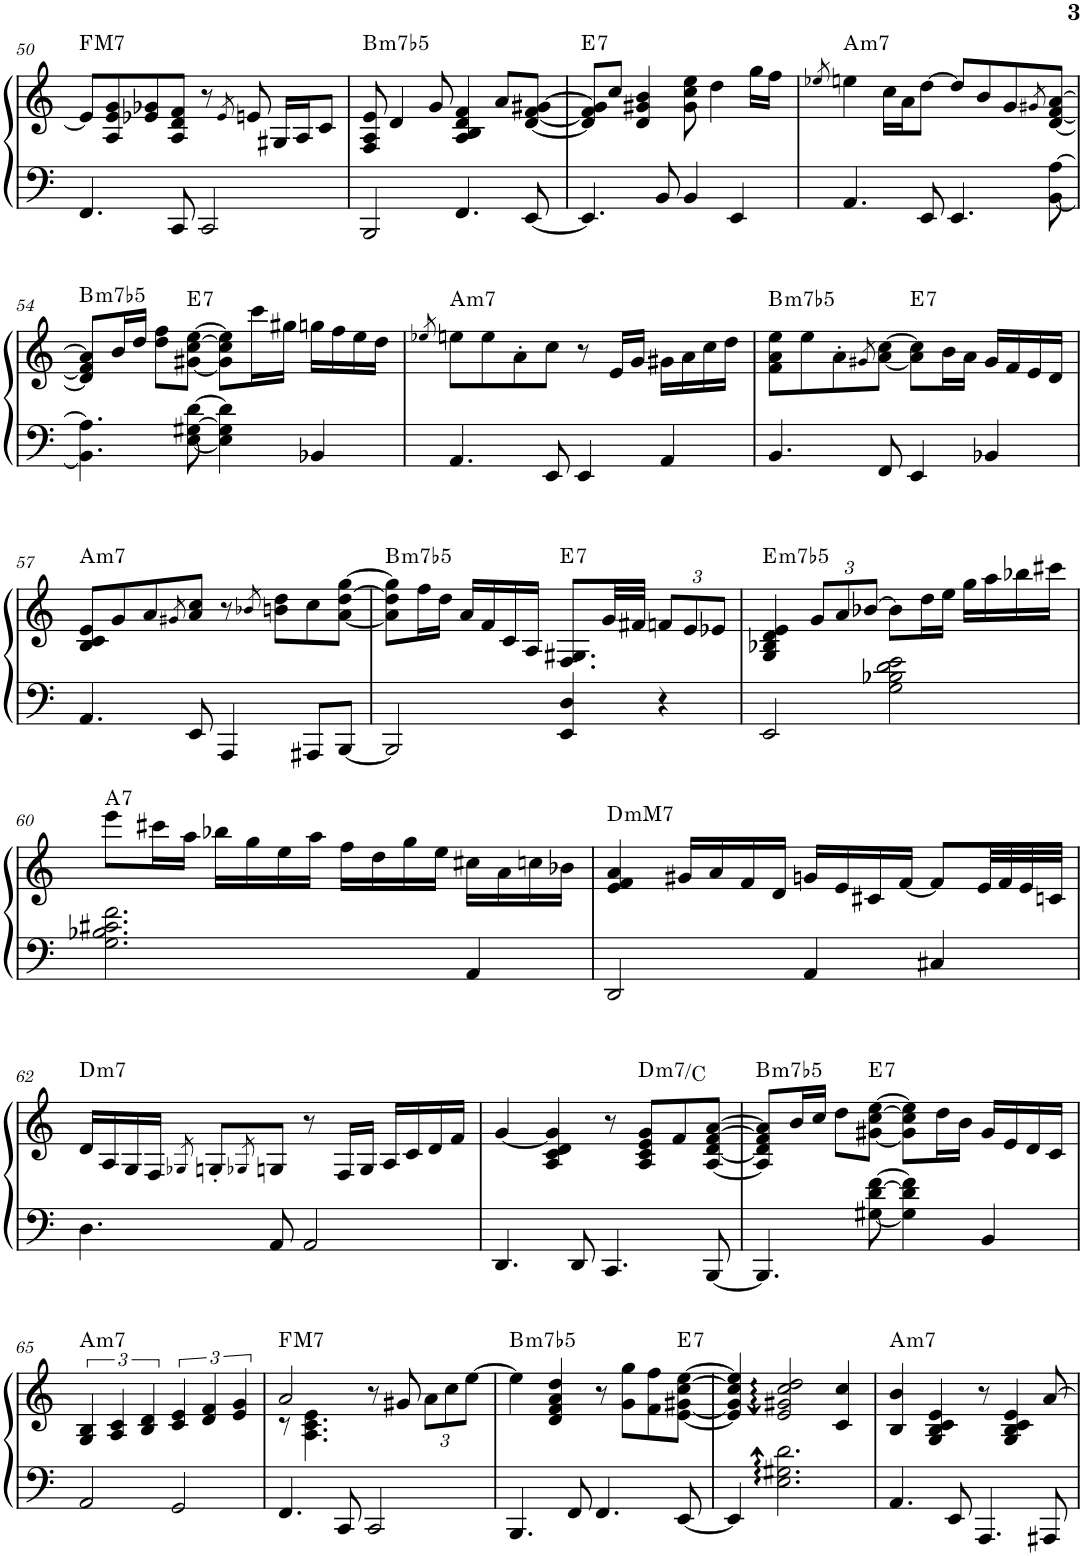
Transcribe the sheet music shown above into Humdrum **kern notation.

**kern	**kern	**harte
*part1	*part1	*part1
*staff2	*staff1	*
*I"Piano	*	*
*I'Pno.	*	*
!!LO:PB:g=z
*clefF4	*clefG2	*
*k[]	*k[]	*
*M4/4	*M4/4	*
=50	=50	=50
!	!	!LO:H:kt=M7
4.FF/	8e/L]	F:maj7
.	8A/ 8e/ 8g/	.
.	8e-X/ 8g-X/	.
8CC/	8A/ 8d/ 8f/J	.
2CC/	8r	.
.	8qe-/	.
.	8en/	.
.	16G#X/LL	.
.	16A/J	.
.	8c/J	.
=51	=51	=51
!	!	!LO:H:kt=m7b5
2BBB/	8F/ 8A/ 8e/	B:hdim7
.	4d/	.
.	8g/	.
4.FF/	4A/ 4B/ 4d/ 4f/	.
.	8a/L	.
[8EE/	[8d/ [8f/ [8g#X/J	.
=52	=52	=52
!	!	!LO:H:kt=7
4.EE/]	8d/] 8f/] 8g#/]L	E:7
.	8cc/J	.
.	4d/ 4g#X/ 4b/	.
8BB/	.	.
4BB/	8g#\ 8cc\ 8ee\	.
.	4dd\	.
4EE/	.	.
.	16gg\LL	.
.	16ff\JJ	.
=53	=53	=53
.	8qee-X/	.
!	!	!LO:H:kt=m7
4.AA/	4een\	A:min7
.	16cc\LL	.
.	16a\J	.
8EE/	[8dd\J	.
4.EE/	8dd/L]	.
.	8b/	.
.	8g/	.
.	8qg#X/	.
[8BB\ [8A\	[8d/ [8f/ [8a/J	.
!!LO:LB:g=z
=54	=54	=54
!	!	!LO:H:kt=m7b5
4.BB\] 4.A\]	8d/] 8f/] 8a/]L	B:hdim7
.	16b/L	.
.	16dd/JJ	.
.	8dd\ 8ff\L	.
!	!	!LO:H:kt=7
[8E\ [8G#X\ [8d\	[8g#X\ [8cc\ [8ee\J	E:7
4E\] 4G#\] 4d\]	8g#\] 8cc\] 8ee\]L	.
.	16ccc\L	.
.	16gg#X\JJ	.
4BB-X/	16ggn\LL	.
.	16ff\	.
.	16ee\	.
.	16dd\JJ	.
=55	=55	=55
.	8qee-X/	.
!	!	!LO:H:kt=m7
4.AA/	8een\L	A:min7
.	8ee\	.
.	8a'\	.
8EE/	8cc\J	.
4EE/	8r	.
.	16e/LL	.
.	16g/JJ	.
4AA/	16g#X\LL	.
.	16a\	.
.	16cc\	.
.	16dd\JJ	.
=56	=56	=56
!	!	!LO:H:kt=m7b5
4.BB/	8f\ 8a\ 8ee\L	B:hdim7
.	8ee\	.
.	8a'\	.
.	8qg#X/	.
8FF/	[8a\ [8cc\J	.
!	!	!LO:H:kt=7
4EE/	8a\] 8cc\]L	E:7
.	16b\L	.
.	16a\JJ	.
4BB-X/	16g#/LL	.
.	16f/	.
.	16e/	.
.	16d/JJ	.
!!LO:LB:g=z
=57	=57	=57
!	!	!LO:H:kt=m7
4.AA/	8B/ 8c/ 8e/L	A:min7
.	8g/	.
.	8a/	.
.	8qg#X/	.
8EE/	8a/ 8cc/J	.
4AAA/	8r	.
.	8qb-X/	.
.	8bn\ 8dd\L	.
8AAA#X/L	8cc\	.
[8BBB/J	[8a\ [8dd\ [8gg\J	.
=58	=58	=58
!	!	!LO:H:kt=m7b5
2BBB/]	8a\] 8dd\] 8gg\]L	B:hdim7
.	16ff\L	.
.	16dd\JJ	.
.	16a/LL	.
.	16f/	.
.	16c/	.
.	16A/JJ	.
!	!	!LO:H:kt=7
4EE/ 4D/	8.F/ 8.G#X/L	E:7
.	32g/LL	.
.	32f#X/JJJ	.
*	*Xbrackettup	*
4r	12fn/L	.
.	12e/	.
.	12e-X/J	.
=59	=59	=59
!	!	!LO:H:kt=m7b5
2EE/	4G/ 4B-X/ 4d/ 4e/	E:hdim7
.	12g/L	.
.	12a/	.
.	[12b-X/J	.
2G\ 2B-X\ 2d\ 2e\	8b-\L]	.
.	16dd\L	.
.	16ee\JJ	.
.	16gg\LL	.
.	16aa\	.
.	16bb-X\	.
.	16ccc#X\JJ	.
!!LO:LB:g=z
=60	=60	=60
!	!	!LO:H:kt=7
2.G\ 2.B-X\ 2.c#X\ 2.f\	8eee\L	A:7
.	16ccc#X\L	.
.	16aa\JJ	.
.	16bb-X\LL	.
.	16gg\	.
.	16ee\	.
.	16aa\JJ	.
.	16ff\LL	.
.	16dd\	.
.	16gg\	.
.	16ee\JJ	.
4AA/	16cc#X\LL	.
.	16a\	.
.	16ccn\	.
.	16b-X\JJ	.
=61	=61	=61
!	!	!LO:H:kt=mM7
2DD/	4e/ 4f/ 4a/	D:minmaj7
.	16g#X/LL	.
.	16a/	.
.	16f/	.
.	16d/JJ	.
4AA/	16gn/LL	.
.	16e/	.
.	16c#X/	.
.	[16f/JJ	.
4C#X/	8f/L]	.
.	32e/LL	.
.	32f/	.
.	32e/	.
.	32cn/JJJ	.
!!LO:LB:g=z
=62	=62	=62
!	!	!LO:H:kt=m7
4.D\	16d/LL	D:min7
.	16A/	.
.	16G/	.
.	16F/JJ	.
.	8qG-X/	.
.	8Gn'/L	.
.	8qG-X/	.
8AA/	8Gn/J	.
2AA/	8r	.
.	16F/LL	.
.	16G/JJ	.
.	16A/LL	.
.	16c/	.
.	16d/	.
.	16f/JJ	.
=63	=63	=63
4.DD/	[4g/	.
.	4A/ 4c/ 4d/ 4g/]	.
8DD/	.	.
4.CC/	8r	.
!	!	!LO:H:kt=m7
.	8A/ 8c/ 8e/ 8g/L	D:min7/b7
.	8f/	.
[8BBB/	[8A/ [8d/ [8f/ [8a/J	.
=64	=64	=64
!	!	!LO:H:kt=m7b5
4.BBB/]	8A/] 8d/] 8f/] 8a/]L	B:hdim7
.	16b/L	.
.	16cc/JJ	.
.	8dd\L	.
!	!	!LO:H:kt=7
[8G#X\ [8d\ [8f\	[8g#X\ [8cc\ [8ee\J	E:7
4G#\] 4d\] 4f\]	8g#\] 8cc\] 8ee\]L	.
.	16dd\L	.
.	16b\JJ	.
4BB/	16g#/LL	.
.	16e/	.
.	16d/	.
.	16c/JJ	.
!!LO:LB:g=z
=65	=65	=65
*	*brackettup	*
!	!	!LO:H:kt=m7
2AA/	6G/ 6B/	A:min7
.	6A/ 6c/	.
.	6B/ 6d/	.
2GG/	6c/ 6e/	.
.	6d/ 6f/	.
.	6e/ 6g/	.
=66	=66	=66
*	*^	*
!	!	!	!LO:H:kt=M7
4.FF/	2a/	8r	F:maj7
.	.	4.A\ 4.c\ 4.e\	.
8CC/	.	.	.
2CC/	8r	2ryy	.
.	8g#X/	.	.
*	*Xbrackettup	*	*
.	12a\L	.	.
.	12cc\	.	.
.	[12ee\J	.	.
*	*v	*v	*
=67	=67	=67
!	!	!LO:H:kt=m7b5
4.BBB/	4ee\]	B:hdim7
.	4d/ 4f/ 4a/ 4dd/	.
8FF/	.	.
4.FF/	8r	.
.	8g\ 8gg\L	.
.	8f\ 8ff\	.
!	!	!LO:H:kt=7
[8EE/	[8e\ [8g#X\ [8cc\ [8ee\J	E:7
=68	=68	=68
4EE/]	4e/] 4g#/] 4cc/] 4ee/]	.
2.E\ 2.G#X\ 2.d\	2e/ 2g#X/ 2cc/ 2dd/	.
.	4c/ 4cc/	.
=69	=69	=69
!	!	!LO:H:kt=m7
4.AA/	4B/ 4b/	A:min7
.	4G/ 4B/ 4c/ 4e/	.
8EE/	.	.
4.AAA/	8r	.
.	4G/ 4B/ 4c/ 4e/	.
8AAA#X/	[8a/	.
=	=	=
*-	*-	*-
